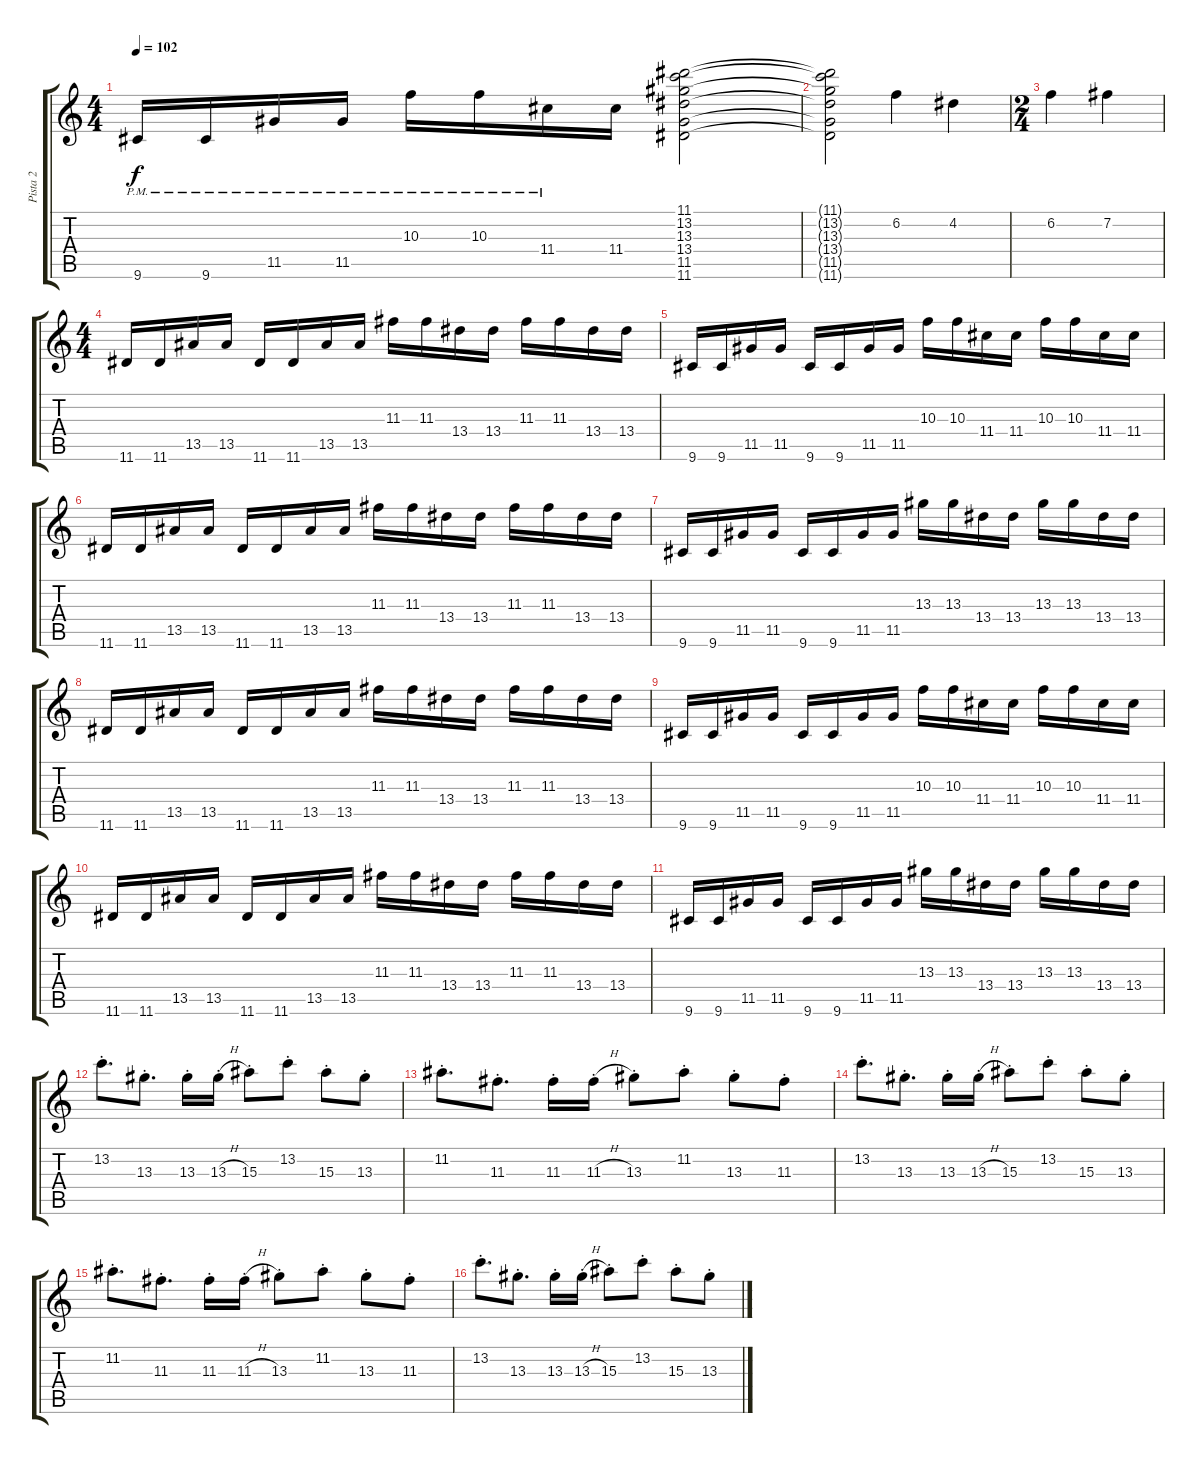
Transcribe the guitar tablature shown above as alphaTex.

\track ("Pista 2" "Pista 2") {instrument distortionguitar}
\staff {score tabs}
\tuning (E4 B3 G3 D3 A2 E2) {hide}
\ts (4 4)
\tempo 102
\clef g2
\ks c
9.6{pm}.16{dy f} 9.6{pm}.16 11.5{pm}.16 11.5{pm}.16 10.3{pm}.16 10.3{pm}.16 11.4{pm}.16 11.4.16 (11.1 13.2 13.3 13.4 11.5 11.6).2 |
(11.1{t} 13.2{t} 13.3{t} 13.4{t} 11.5{t} 11.6{t}).2 6.2.4 4.2.4 |
\ts (2 4)
6.2.4 7.2.4 |
\ts (4 4)
11.6.16 11.6.16 13.5.16 13.5.16 11.6.16 11.6.16 13.5.16 13.5.16 11.3.16 11.3.16 13.4.16 13.4.16 11.3.16 11.3.16 13.4.16 13.4.16 |
9.6.16 9.6.16 11.5.16 11.5.16 9.6.16 9.6.16 11.5.16 11.5.16 10.3.16 10.3.16 11.4.16 11.4.16 10.3.16 10.3.16 11.4.16 11.4.16 |
11.6.16 11.6.16 13.5.16 13.5.16 11.6.16 11.6.16 13.5.16 13.5.16 11.3.16 11.3.16 13.4.16 13.4.16 11.3.16 11.3.16 13.4.16 13.4.16 |
9.6.16 9.6.16 11.5.16 11.5.16 9.6.16 9.6.16 11.5.16 11.5.16 13.3.16 13.3.16 13.4.16 13.4.16 13.3.16 13.3.16 13.4.16 13.4.16 |
11.6.16 11.6.16 13.5.16 13.5.16 11.6.16 11.6.16 13.5.16 13.5.16 11.3.16 11.3.16 13.4.16 13.4.16 11.3.16 11.3.16 13.4.16 13.4.16 |
9.6.16 9.6.16 11.5.16 11.5.16 9.6.16 9.6.16 11.5.16 11.5.16 10.3.16 10.3.16 11.4.16 11.4.16 10.3.16 10.3.16 11.4.16 11.4.16 |
11.6.16 11.6.16 13.5.16 13.5.16 11.6.16 11.6.16 13.5.16 13.5.16 11.3.16 11.3.16 13.4.16 13.4.16 11.3.16 11.3.16 13.4.16 13.4.16 |
9.6.16 9.6.16 11.5.16 11.5.16 9.6.16 9.6.16 11.5.16 11.5.16 13.3.16 13.3.16 13.4.16 13.4.16 13.3.16 13.3.16 13.4.16 13.4.16 |
13.2{st}.8{d} 13.3{st}.8{d} 13.3{st}.16 13.3{h st}.16 15.3{st}.8 13.2{st}.8 15.3{st}.8 13.3{st}.8 |
11.2{st}.8{d} 11.3{st}.8{d} 11.3{st}.16 11.3{h st}.16 13.3{st}.8 11.2{st}.8 13.3{st}.8 11.3{st}.8 |
13.2{st}.8{d} 13.3{st}.8{d} 13.3{st}.16 13.3{h st}.16 15.3{st}.8 13.2{st}.8 15.3{st}.8 13.3{st}.8 |
11.2{st}.8{d} 11.3{st}.8{d} 11.3{st}.16 11.3{h st}.16 13.3{st}.8 11.2{st}.8 13.3{st}.8 11.3{st}.8 |
13.2{st}.8{d} 13.3{st}.8{d} 13.3{st}.16 13.3{h st}.16 15.3{st}.8 13.2{st}.8 15.3{st}.8 13.3{st}.8
